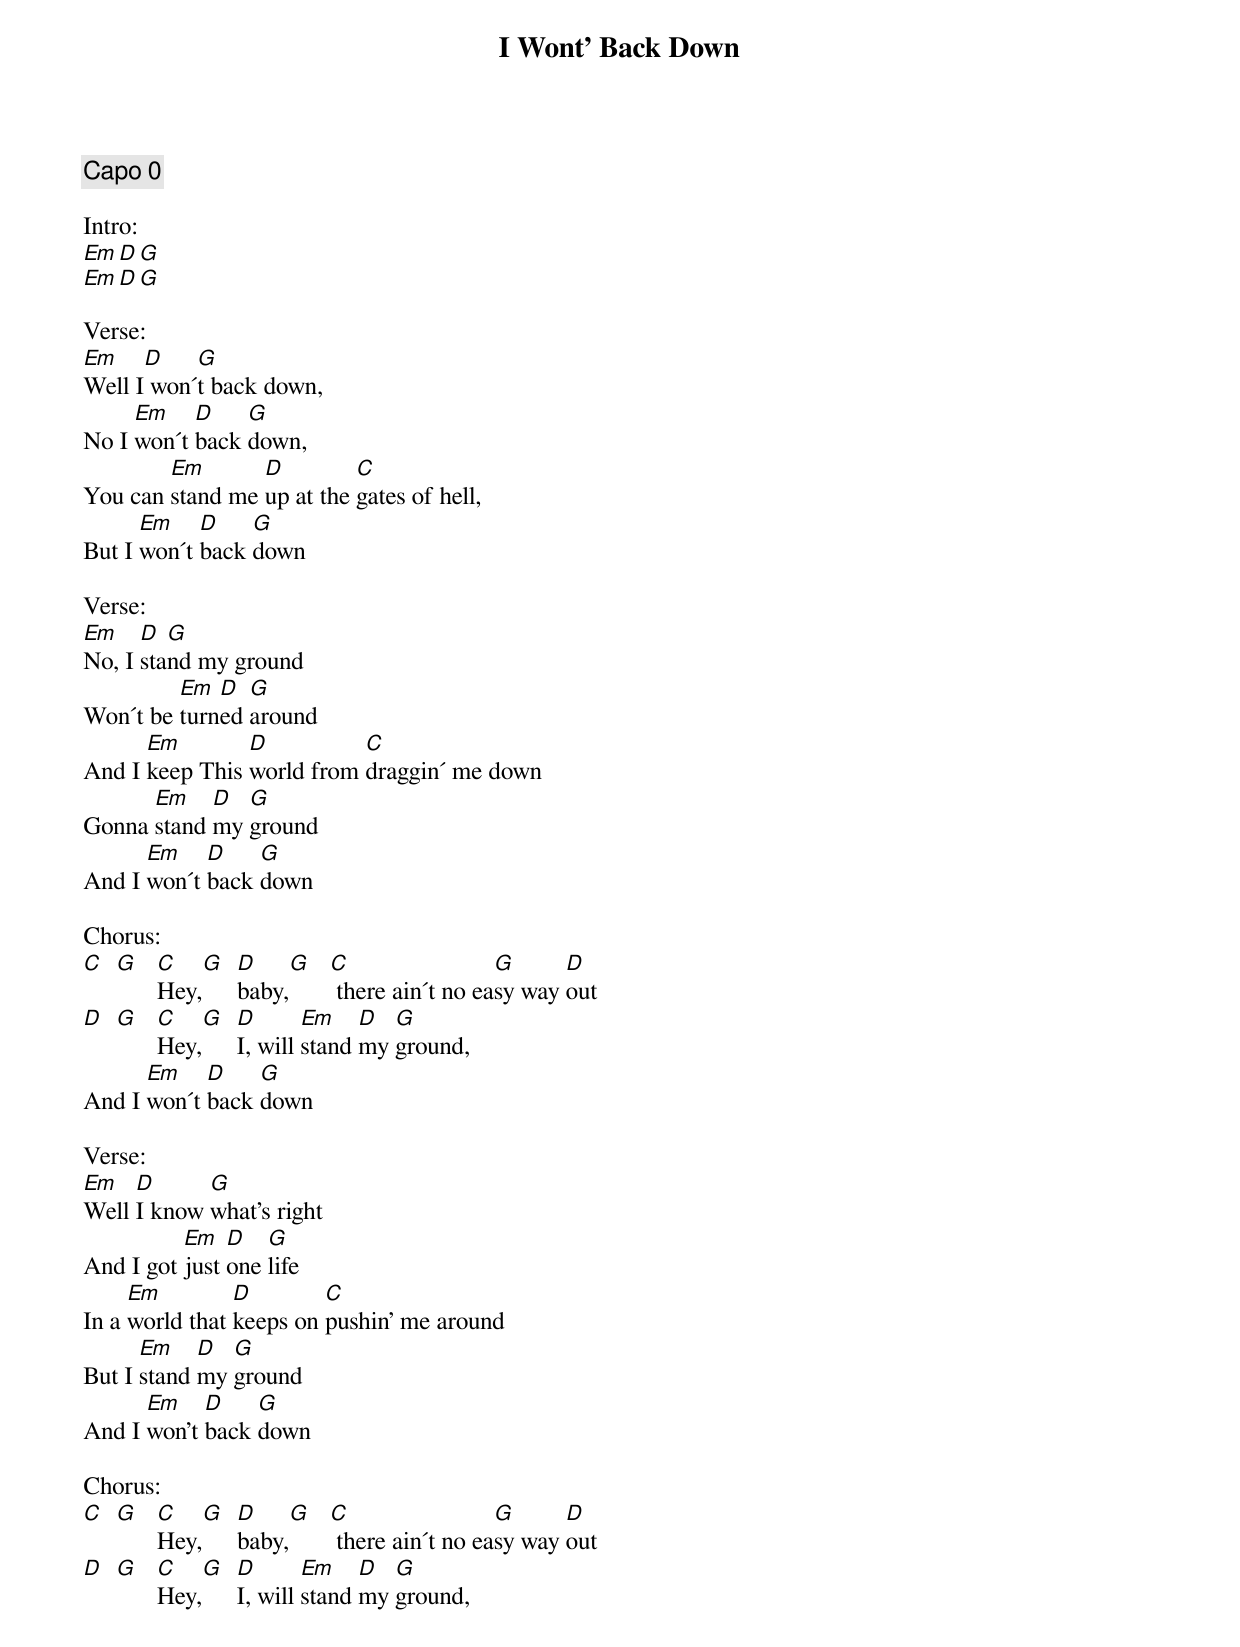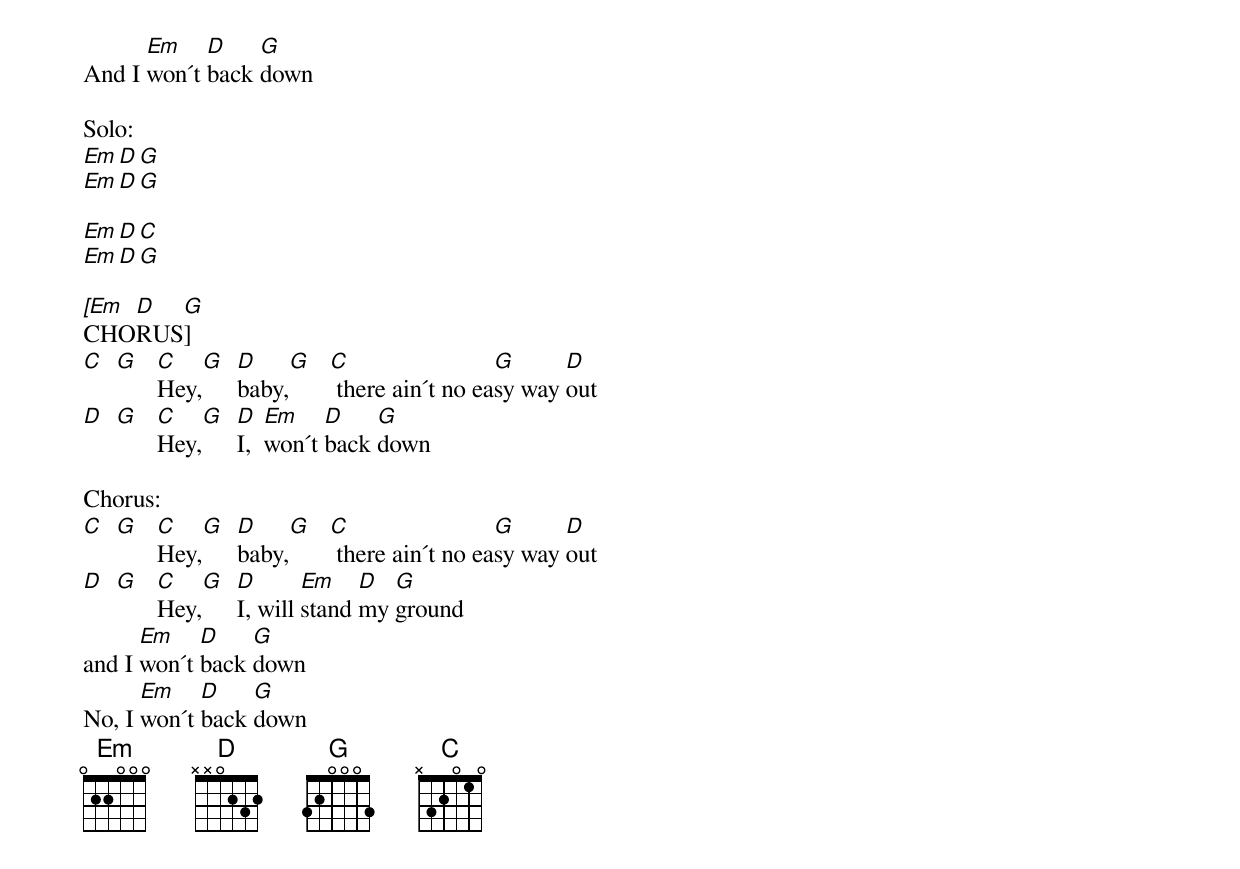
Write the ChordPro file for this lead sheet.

{title:I Wont' Back Down}
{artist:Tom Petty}
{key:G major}
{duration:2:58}
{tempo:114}
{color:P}

{comment: Capo 0}

Intro:
[Em][D][G]
[Em][D][G]

Verse:
[Em]Well I[D] won´[G]t back down,
No I [Em]won´t [D]back [G]down,
You can [Em]stand me [D]up at the [C]gates of hell,
But I [Em]won´t [D]back [G]down

Verse:
[Em]No, I [D]sta[G]nd my ground
Won´t be [Em]turn[D]ed [G]around
And I [Em]keep This [D]world from [C]draggin´ me down
Gonna [Em]stand [D]my [G]ground
And I [Em]won´t [D]back [G]down

Chorus:
[C]  [G]   [C]Hey,[G]  [D]baby,[G]   [C] there ain´t no ea[G]sy way [D]out
[D]  [G]   [C]Hey,[G]  [D]I, will [Em]stand [D]my [G]ground,
And I [Em]won´t [D]back [G]down

Verse:
[Em]Well [D]I know [G]what's right
And I got [Em]just [D]one [G]life
In a [Em]world that [D]keeps on [C]pushin' me around
But I [Em]stand [D]my [G]ground
And I [Em]won't [D]back [G]down

Chorus:
[C]  [G]   [C]Hey,[G]  [D]baby,[G]   [C] there ain´t no ea[G]sy way [D]out
[D]  [G]   [C]Hey,[G]  [D]I, will [Em]stand [D]my [G]ground,
And I [Em]won´t [D]back [G]down

Solo:
[Em][D][G]
[Em][D][G]

[Em][D][C]
[Em][D][G]

[[Em]CHO[D]RUS[G]]
[C]  [G]   [C]Hey,[G]  [D]baby,[G]   [C] there ain´t no ea[G]sy way [D]out
[D]  [G]   [C]Hey,[G]  [D]I,  [Em]won´t [D]back [G]down

Chorus:
[C]  [G]   [C]Hey,[G]  [D]baby,[G]   [C] there ain´t no ea[G]sy way [D]out
[D]  [G]   [C]Hey,[G]  [D]I, will [Em]stand [D]my [G]ground
and I [Em]won´t [D]back [G]down
No, I [Em]won´t [D]back [G]down
